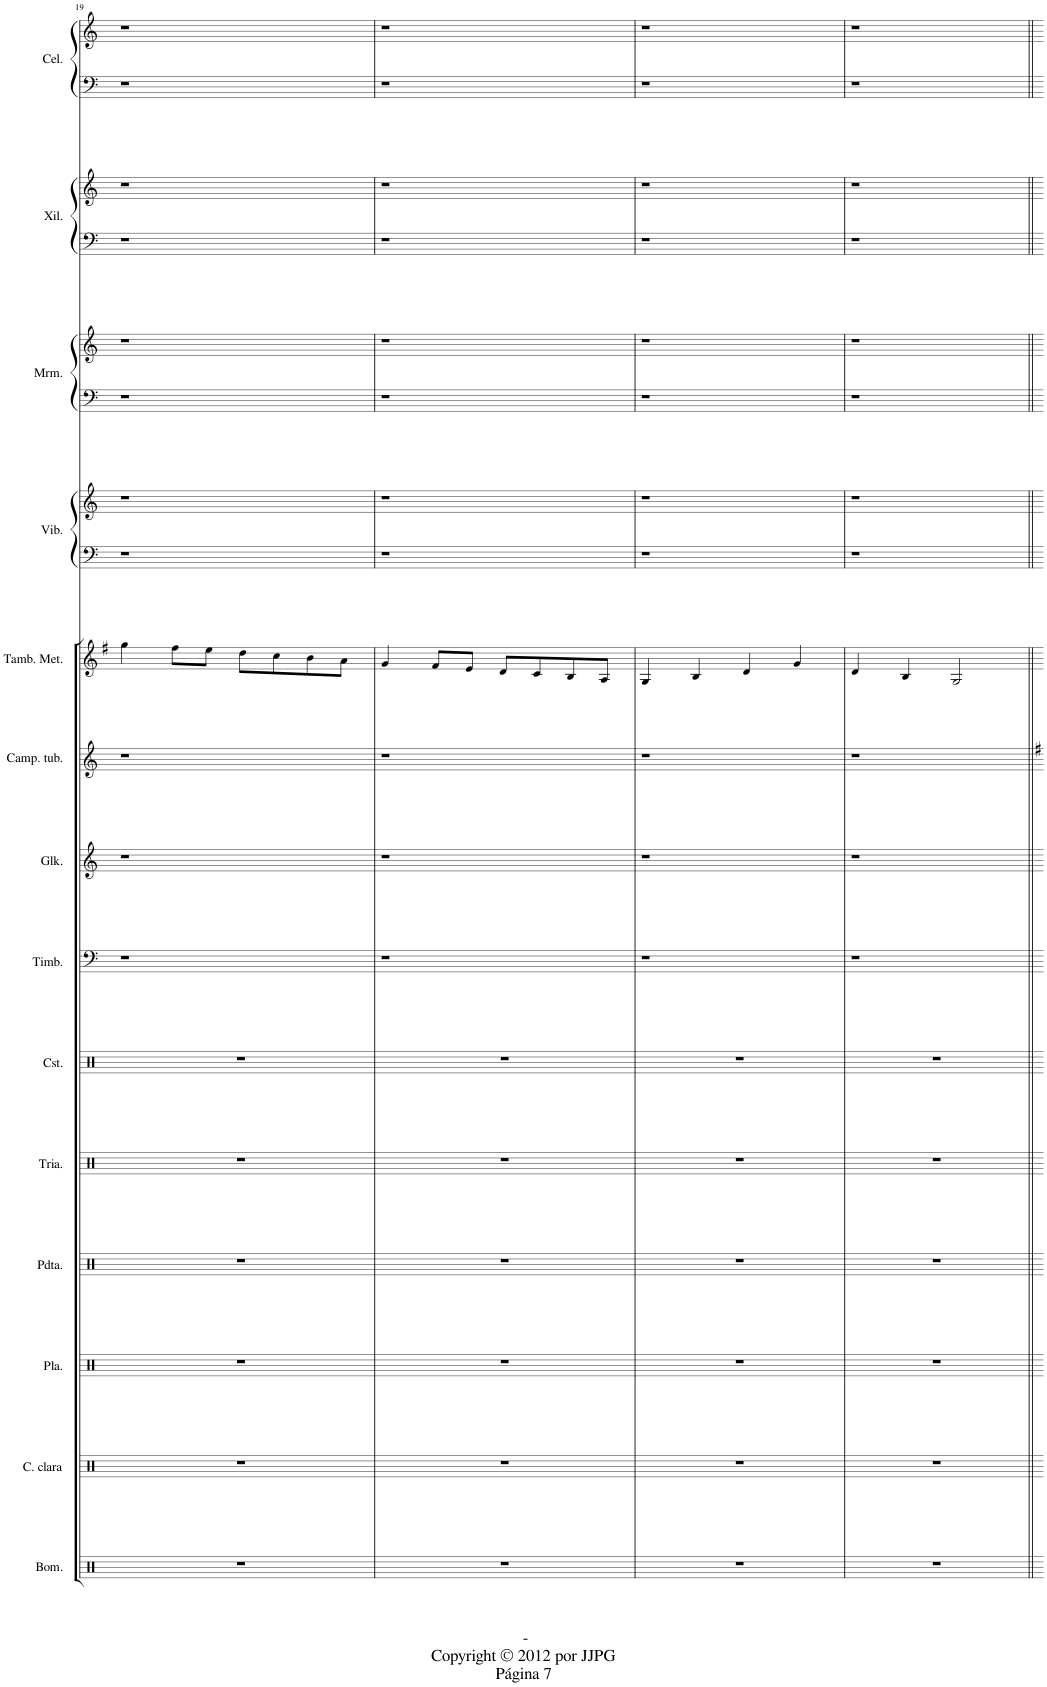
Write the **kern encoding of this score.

**kern	**kern	**kern	**kern	**kern	**kern	**kern	**kern	**kern	**kern	**kern	**kern	**kern	**kern	**kern	**kern	**kern	**kern
*part14	*part13	*part12	*part11	*part10	*part9	*part8	*part7	*part6	*part5	*part4	*part4	*part3	*part3	*part2	*part2	*part1	*part1
*staff18	*staff17	*staff16	*staff15	*staff14	*staff13	*staff12	*staff11	*staff10	*staff9	*staff8	*staff7	*staff6	*staff5	*staff4	*staff3	*staff2	*staff1
*I"Bombo	*I"Caja clara	*I"Platillos	*I"Pandereta	*I"Triángulo	*I"Castañuelas	*I"Timbales	*I"Glockenspiel	*I"Campanas tubulares	*I"Tambores Metálicos	*I"Vibráfono	*	*I"Marimba	*	*I"Xilófono	*	*I"Celesta	*
*I'Bom.	*I'C. clara	*I'Pla.	*I'Pdta.	*	*I'Cst.	*I'Timb.	*I'Glk.	*I'Camp. tub.	*I'Tamb. Met.	*I'Vib.	*	*I'Mrm.	*	*I'Xil.	*	*I'Cel.	*
!!LO:PB:g=z
*clefX	*clefX	*clefX	*clefX	*clefX	*clefX	*clefF4	*clefG2	*clefG2	*clefG2	*clefF4	*clefG2	*clefF4	*clefG2	*clefF4	*clefG2	*clefF4	*clefG2
*	*	*	*	*	*	*	*Trd-14c-24	*	*	*	*	*	*	*Trd-7c-12	*Trd-7c-12	*Trd-7c-12	*Trd-7c-12
*k[]	*k[]	*k[]	*k[]	*k[]	*k[]	*k[]	*k[]	*k[]	*k[f#]	*k[]	*k[]	*k[]	*k[]	*k[]	*k[]	*k[]	*k[]
*M4/4	*M4/4	*M4/4	*M4/4	*M4/4	*M4/4	*M4/4	*M4/4	*M4/4	*M4/4	*M4/4	*M4/4	*M4/4	*M4/4	*M4/4	*M4/4	*M4/4	*M4/4
=19	=19	=19	=19	=19	=19	=19	=19	=19	=19	=19	=19	=19	=19	=19	=19	=19	=19
1r	1r	1r	1r	1r	1r	1r	1r	1r	4gg\	1r	1r	1r	1r	1r	1r	1r	1r
.	.	.	.	.	.	.	.	.	8ff#\L	.	.	.	.	.	.	.	.
.	.	.	.	.	.	.	.	.	8ee\J	.	.	.	.	.	.	.	.
.	.	.	.	.	.	.	.	.	8dd\L	.	.	.	.	.	.	.	.
.	.	.	.	.	.	.	.	.	8cc\	.	.	.	.	.	.	.	.
.	.	.	.	.	.	.	.	.	8b\	.	.	.	.	.	.	.	.
.	.	.	.	.	.	.	.	.	8a\J	.	.	.	.	.	.	.	.
=20	=20	=20	=20	=20	=20	=20	=20	=20	=20	=20	=20	=20	=20	=20	=20	=20	=20
1r	1r	1r	1r	1r	1r	1r	1r	1r	4g/	1r	1r	1r	1r	1r	1r	1r	1r
.	.	.	.	.	.	.	.	.	8f#/L	.	.	.	.	.	.	.	.
.	.	.	.	.	.	.	.	.	8e/J	.	.	.	.	.	.	.	.
.	.	.	.	.	.	.	.	.	8d/L	.	.	.	.	.	.	.	.
.	.	.	.	.	.	.	.	.	8c/	.	.	.	.	.	.	.	.
.	.	.	.	.	.	.	.	.	8B/	.	.	.	.	.	.	.	.
.	.	.	.	.	.	.	.	.	8A/J	.	.	.	.	.	.	.	.
=21	=21	=21	=21	=21	=21	=21	=21	=21	=21	=21	=21	=21	=21	=21	=21	=21	=21
1r	1r	1r	1r	1r	1r	1r	1r	1r	4G/	1r	1r	1r	1r	1r	1r	1r	1r
.	.	.	.	.	.	.	.	.	4B/	.	.	.	.	.	.	.	.
.	.	.	.	.	.	.	.	.	4d/	.	.	.	.	.	.	.	.
.	.	.	.	.	.	.	.	.	4g/	.	.	.	.	.	.	.	.
=22	=22	=22	=22	=22	=22	=22	=22	=22	=22	=22	=22	=22	=22	=22	=22	=22	=22
1r	1r	1r	1r	1r	1r	1r	1r	1r	4d/	1r	1r	1r	1r	1r	1r	1r	1r
.	.	.	.	.	.	.	.	.	4B/	.	.	.	.	.	.	.	.
.	.	.	.	.	.	.	.	.	2G/	.	.	.	.	.	.	.	.
=||	=||	=||	=||	=||	=||	=||	=||	=||	=||	=||	=||	=||	=||	=||	=||	=||	=||
*-	*-	*-	*-	*-	*-	*-	*-	*-	*-	*-	*-	*-	*-	*-	*-	*-	*-
